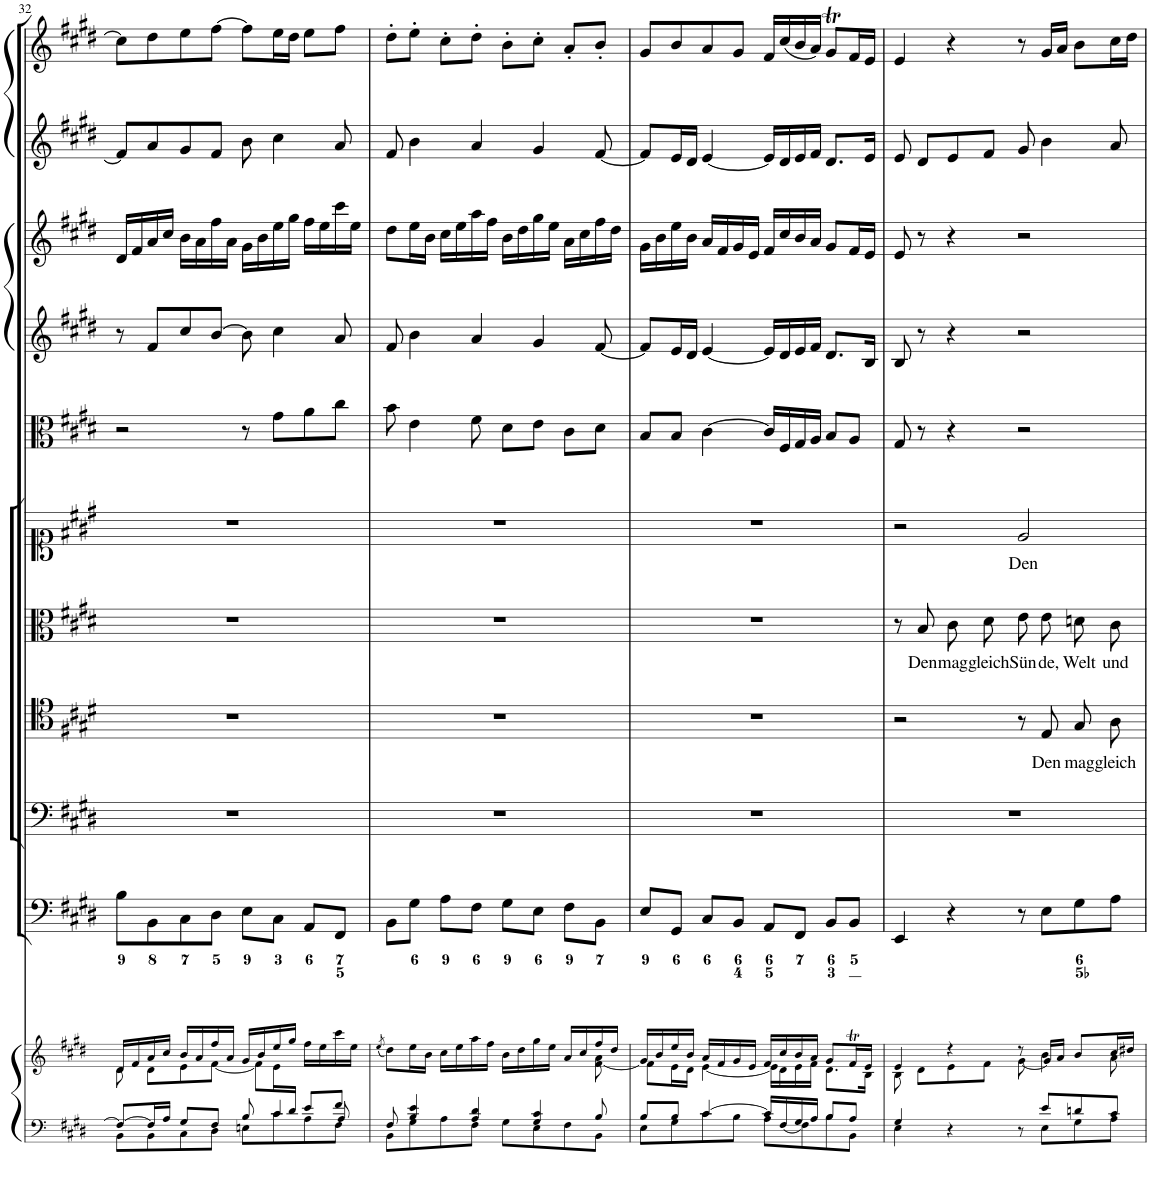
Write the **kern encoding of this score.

**kern	**kern	**kern	**kern	**kern	**text	**kern	**text	**kern	**text	**kern	**kern	**kern	**kern	**kern
*part11	*part11	*part10	*part9	*part8	*part8	*part7	*part7	*part6	*part6	*part5	*part4	*part3	*part2	*part1
*staff12	*staff11	*staff10	*staff9	*staff8	*staff8	*staff7	*staff7	*staff6	*staff6	*staff5	*staff4	*staff3	*staff2	*staff1
*I"Piano reduction	*	*I"Continuo	*I"Basso	*I"Tenore	*	*I"Alto	*	*I"Soprano	*	*I"Viola	*I"Violino II	*I"Violino I	*I"Oboe d'amore II	*I"Oboe d'amore I
*I'Pno	*	*	*	*	*	*	*	*	*	*I'Vla	*I'Vln	*I'Vln	*I'Ob	*I'Ob
!!LO:PB:g=z
*clefF4	*clefG2	*clefF4	*clefF4	*clefC4	*	*clefC3	*	*clefC1	*	*clefC3	*clefG2	*clefG2	*clefG2	*clefG2
*k[f#c#g#d#]	*k[f#c#g#d#]	*k[f#c#g#d#]	*k[f#c#g#d#]	*k[f#c#g#d#]	*	*k[f#c#g#d#]	*	*k[f#c#g#d#]	*	*k[f#c#g#d#]	*k[f#c#g#d#]	*k[f#c#g#d#]	*k[f#c#g#d#]	*k[f#c#g#d#]
*M4/4	*M4/4	*M4/4	*M4/4	*M4/4	*	*M4/4	*	*M4/4	*	*M4/4	*M4/4	*M4/4	*M4/4	*M4/4
*met(c)	*met(c)	*met(c)	*met(c)	*met(c)	*	*met(c)	*	*met(c)	*	*met(c)	*met(c)	*met(c)	*met(c)	*met(c)
=32	=32	=32	=32	=32	=32	=32	=32	=32	=32	=32	=32	=32	=32	=32
*^	*^	*	*	*	*	*	*	*	*	*	*	*	*	*
*	*^	*	*	*	*	*	*	*	*	*	*	*	*	*	*	*
8.ryy	8F#/L_	8BB\L	16d#/LL	8d#\	8B\L	1r	1r	.	1r	.	1r	.	2r	8r	16d#/LL	8f#/L]	8cc#\L]
.	.	.	16f#/	.	.	.	.	.	.	.	.	.	.	.	16f#/	.	.
.	16F#/L]	8BB\	16a/	8d#\L	8BB\	.	.	.	.	.	.	.	.	8f#/L	16a/	8a/	8dd#\
.	16A/JJ	.	16cc#/JJ	.	.	.	.	.	.	.	.	.	.	.	16cc#/JJ	.	.
.	8G#/L	8C#\	16b/LL	8e\	8C#\	.	.	.	.	.	.	.	.	8cc#/	16b\LL	8g#/	8ee\
.	.	.	16a/	.	.	.	.	.	.	.	.	.	.	.	16a\	.	.
.	8F#/J	8D#\J	16ff#/	[8f#\J	8D#\J	.	.	.	.	.	.	.	.	[8b/J	16ff#\	8f#/J	[8ff#\J
.	.	.	16a/JJ	.	.	.	.	.	.	.	.	.	.	.	16a\JJ	.	.
.	8B/	8En\L	16g#/LL	8f#\L]	8E\L	.	.	.	.	.	.	.	8r	8b\]	16g#\LL	8b\	8ff#\L]
.	.	.	16b/	.	.	.	.	.	.	.	.	.	.	.	16b\	.	.
.	4c#/	8c#\	16ee/	16e\L	8C#\J	.	.	.	.	.	.	.	8g#\L	4cc#\	16ee\	4cc#\	16ee\L
16d#/JJ	.	.	16gg#/JJ	4ryy	.	.	.	.	.	.	.	.	.	.	16gg#\JJ	.	16dd#\JJ
8e/L	.	8A\	16ff#\LL	.	8AA/L	.	.	.	.	.	.	.	8a\	.	16ff#\LL	.	8ee\L
.	.	.	16ee\	.	.	.	.	.	.	.	.	.	.	.	16ee\	.	.
8f#/J	8A/	8F#\J	16ccc#\	.	8FF#/J	.	.	.	.	.	.	.	8cc#\J	8a/	16ccc#\	8a/	8ff#\J
.	.	.	16ee\JJ	16ryy	.	.	.	.	.	.	.	.	.	.	16ee\JJ	.	.
*v	*v	*v	*	*	*	*	*	*	*	*	*	*	*	*	*	*	*
=33	=33	=33	=33	=33	=33	=33	=33	=33	=33	=33	=33	=33	=33	=33	=33
.	(8qee/	.	.	.	.	.	.	.	.	.	.	.	.	.	.
*^	*	*	*	*	*	*	*	*	*	*	*	*	*	*	*
8F#/	8BB\L	8dd#\L)	2.ryy	8BB\L	1r	1r	.	1r	.	1r	.	8b\	8f#/	8dd#\L	8f#/	8dd#'\L
4B/ 4e/	8G#\	16ee\L	.	8G#\J	.	.	.	.	.	.	.	4e\	4b\	16ee\L	4b\	8ee'\J
.	.	16b\JJ	.	.	.	.	.	.	.	.	.	.	.	16b\JJ	.	.
.	8A\	16cc#\LL	.	8A\L	.	.	.	.	.	.	.	.	.	16cc#\LL	.	8cc#'\L
.	.	16ee\	.	.	.	.	.	.	.	.	.	.	.	16ee\	.	.
4A/ 4d#/	8F#\J	16aa\	.	8F#\J	.	.	.	.	.	.	.	8f#\	4a/	16aa\	4a/	8dd#'\J
.	.	16ff#\JJ	.	.	.	.	.	.	.	.	.	.	.	16ff#\JJ	.	.
.	8G#\L	16b\LL	.	8G#\L	.	.	.	.	.	.	.	8d#\L	.	16b\LL	.	8b'\L
.	.	16dd#\	.	.	.	.	.	.	.	.	.	.	.	16dd#\	.	.
4G#/ 4c#/	8E\	16gg#\	.	8E\J	.	.	.	.	.	.	.	8e\J	4g#/	16gg#\	4g#/	8cc#'\J
.	.	16ee\JJ	.	.	.	.	.	.	.	.	.	.	.	16ee\JJ	.	.
.	8F#\	16a/LL	8ryy	8F#\L	.	.	.	.	.	.	.	8c#\L	.	16a\LL	.	8a'/L
.	.	16cc#/	.	.	.	.	.	.	.	.	.	.	.	16cc#\	.	.
8B/	8BB\J	16ff#/	[8f#\ 8a\	8BB\J	.	.	.	.	.	.	.	8d#\J	[8f#/	16ff#\	[8f#/	8b'/J
.	.	16dd#/JJ	.	.	.	.	.	.	.	.	.	.	.	16dd#\JJ	.	.
=34	=34	=34	=34	=34	=34	=34	=34	=34	=34	=34	=34	=34	=34	=34	=34	=34
8B/L	8E\L	16g#/LL	8f#\L]	8E/L	1r	1r	.	1r	.	1r	.	8B/L	8f#/L]	16g#\LL	8f#/L]	8g#/L
.	.	16b/	.	.	.	.	.	.	.	.	.	.	.	16b\	.	.
8B/J	8G#\	16ee/	16e\L	8GG#/J	.	.	.	.	.	.	.	8B/J	16e/L	16ee\	16e/L	8b/
.	.	16b/JJ	16d#\JJ	.	.	.	.	.	.	.	.	.	16d#/JJ	16b\JJ	16d#/JJ	.
[4c#/	8c#\	16a/LL	[4e\	8C#/L	.	.	.	.	.	.	.	[4c#\	[4e/	16a/LL	[4e/	8a/
.	.	16f#/	.	.	.	.	.	.	.	.	.	.	.	16f#/	.	.
.	8B\J	16g#/	.	8BB/J	.	.	.	.	.	.	.	.	.	16g#/	.	8g#/J
.	.	16e/JJ	.	.	.	.	.	.	.	.	.	.	.	16e/JJ	.	.
16c#/LL]	8A\L	16f#/LL	16e\LL]	8AA/L	.	.	.	.	.	.	.	16c#/LL]	16e/LL]	16f#/LL	16e/LL]	16f#/LL
[<16F#/	.	16cc#/	16d#\	.	.	.	.	.	.	.	.	16F#/	16d#/	16cc#/	16d#/	(16cc#/
16G#/	8F#\]	16b/	16e\	8FF#/J	.	.	.	.	.	.	.	16G#/	16e/	16b/	16e/	16b/
16A/JJ	.	16a/JJ	16f#\JJ	.	.	.	.	.	.	.	.	16A/JJ	16f#/JJ	16a/JJ	16f#/JJ	16a/JJ)
8B/L	8B\	8g#/L	8.d#\L	8BB/L	.	.	.	.	.	.	.	8B/L	8.d#/L	8g#/L	8.d#/L	8g#t/L
8A/J	8BB\J	16f#T/L	.	8BB/J	.	.	.	.	.	.	.	8A/J	.	16f#/L	.	16f#/L
.	.	16e/JJ	16B\Jk	.	.	.	.	.	.	.	.	.	16B/Jk	16e/JJ	16e/Jk	16e/JJ
=35	=35	=35	=35	=35	=35	=35	=35	=35	=35	=35	=35	=35	=35	=35	=35	=35
4G#/	4E\	4e/	8B\	4EE/	1r	2r	.	8r	.	2r	.	8G#/	8B/	8e/	8e/	4e/
!	!	!	!	!	!	!	!	!	!LO:LY:b	!	!	!	!	!	!	!
.	.	.	8d#\L	.	.	.	.	8B/	Den	.	.	8r	8r	8r	8d#/L	.
!	!	!	!	!	!	!	!	!	!LO:LY:b	!	!	!	!	!	!	!
4r	4ryy	4r	8e\	4r	.	.	.	8c#\L	mag	.	.	4r	4r	4r	8e/	4r
!	!	!	!	!	!	!	!	!	!LO:LY:b	!	!	!	!	!	!	!
.	.	.	8f#\J	.	.	.	.	8d#\J	gleich	.	.	.	.	.	8f#/J	.
!	!	!	!	!	!	!	!	!	!LO:LY:b	!	!LO:LY:b	!	!	!	!	!
8r	8ryy	8r	[8g#\	8r	.	8r	.	8e\L	Sün-	2e/	Den	2r	2r	2r	8g#/	8r
!	!	!	!	!	!	!	!LO:LY:b	!	!LO:LY:b	!	!	!	!	!	!	!
8e/L	8E\L	16g#/LL]	4b\	8E\L	.	8E/	Den	8e\J	-de,	.	.	.	.	.	4b\	16g#/LL
.	.	16a/JJ	.	.	.	.	.	.	.	.	.	.	.	.	.	16a/JJ
!	!	!	!	!	!	!	!LO:LY:b	!	!LO:LY:b	!	!	!	!	!	!	!
8dn/	8G#\	8b/L	.	8G#\	.	8G#/L	mag	8dn\L	Welt	.	.	.	.	.	.	8b\L
!	!	!	!	!	!	!	!LO:LY:b	!	!LO:LY:b	!	!	!	!	!	!	!
8c#/J	8A\J	16cc#/L	8a\	8A\J	.	8A/J	gleich	8c#\J	und	.	.	.	.	.	8a/	16cc#\L
.	.	16dd#X/JJ	.	.	.	.	.	.	.	.	.	.	.	.	.	16dd#\JJ
*v	*v	*	*	*	*	*	*	*	*	*	*	*	*	*	*	*
*	*v	*v	*	*	*	*	*	*	*	*	*	*	*	*	*
=	=	=	=	=	=	=	=	=	=	=	=	=	=	=
*-	*-	*-	*-	*-	*-	*-	*-	*-	*-	*-	*-	*-	*-	*-
